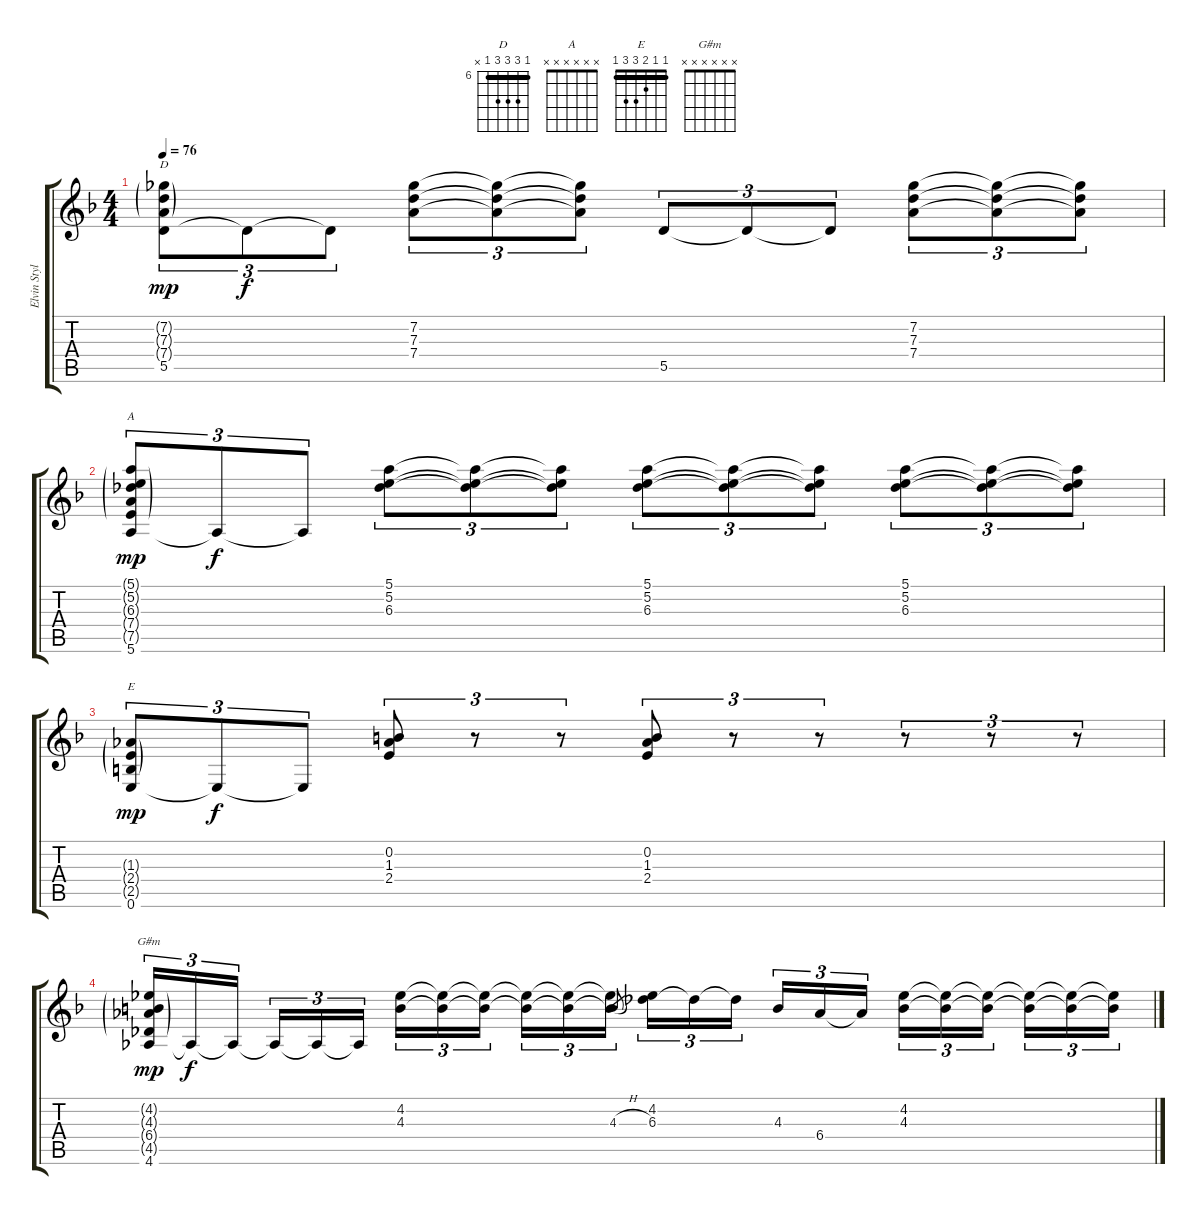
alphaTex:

\track ("Elvin Style" "Elvin Styl") {instrument electricguitarclean}
\staff {score tabs}
\tuning (E4 B3 G3 D3 A2 E2) {hide}
\chord ("D" 6 8 8 8 6 x) {firstfret 6 barre 6}
\chord ("A" x x x x x x)
\chord ("E" 1 1 2 3 3 1) {barre 1}
\chord ("G#m" x x x x x x)
\ts (4 4)
\tempo 76
\clef g2
\ks f
(7.2{g} 7.3{g} 7.4{g} 5.5).8{tu (3 2) ch "D" dy mp} 5.5{t}.8{tu (3 2) dy f} 5.5{t}.8{tu (3 2)} (7.2 7.3 7.4).8{tu (3 2)} (7.2{t} 7.3{t} 7.4{t}).8{tu (3 2)} (7.2{t} 7.3{t} 7.4{t}).8{tu (3 2)} 5.5.8{tu (3 2)} 5.5{t}.8{tu (3 2)} 5.5{t}.8{tu (3 2)} (7.2 7.3 7.4).8{tu (3 2)} (7.2{t} 7.3{t} 7.4{t}).8{tu (3 2)} (7.2{t} 7.3{t} 7.4{t}).8{tu (3 2)} |
(5.1{g} 5.2{g} 6.3{g} 7.4{g} 7.5{g} 5.6).8{tu (3 2) ch "A" dy mp} 5.6{t}.8{tu (3 2) dy f} 5.6{t}.8{tu (3 2)} (5.1 5.2 6.3).8{tu (3 2)} (5.1{t} 5.2{t} 6.3{t}).8{tu (3 2)} (5.1{t} 5.2{t} 6.3{t}).8{tu (3 2)} (5.1 5.2 6.3).8{tu (3 2)} (5.1{t} 5.2{t} 6.3{t}).8{tu (3 2)} (5.1{t} 5.2{t} 6.3{t}).8{tu (3 2)} (5.1 5.2 6.3).8{tu (3 2)} (5.1{t} 5.2{t} 6.3{t}).8{tu (3 2)} (5.1{t} 5.2{t} 6.3{t}).8{tu (3 2)} |
(1.3{g} 2.4{g} 2.5{g} 0.6).8{tu (3 2) ch "E" dy mp} 0.6{t}.8{tu (3 2) dy f} 0.6{t}.8{tu (3 2)} (0.2 1.3 2.4).8{tu (3 2)} r.8{tu (3 2)} r.8{tu (3 2)} (0.2 1.3 2.4).8{tu (3 2)} r.8{tu (3 2)} r.8{tu (3 2)} r.8{tu (3 2)} r.8{tu (3 2)} r.8{tu (3 2)} |
(4.2{g} 4.3{g} 6.4{g} 4.5{g} 4.6).16{tu (3 2) ch "G#m" dy mp} 4.6{t}.16{tu (3 2) dy f} 4.6{t}.16{tu (3 2) beam splitsecondary} 4.6{t}.16{tu (3 2)} 4.6{t}.16{tu (3 2)} 4.6{t}.16{tu (3 2)} (4.2 4.3).16{tu (3 2)} (4.2{t} 4.3{t}).16{tu (3 2)} (4.2{t} 4.3{t}).16{tu (3 2) beam splitsecondary} (4.2{t} 4.3{t}).16{tu (3 2)} (4.2{t} 4.3{t}).16{tu (3 2)} (4.2{t} 4.3{t}).16{tu (3 2)} 4.3{h}.8{gr} (4.2 6.3).16{tu (3 2)} 6.3{t}.16{tu (3 2)} 6.3{t}.16{tu (3 2) beam splitsecondary} 4.3.16{tu (3 2)} 6.4.16{tu (3 2)} 6.4{t}.16{tu (3 2)} (4.2 4.3).16{tu (3 2)} (4.2{t} 4.3{t}).16{tu (3 2)} (4.2{t} 4.3{t}).16{tu (3 2) beam splitsecondary} (4.2{t} 4.3{t}).16{tu (3 2)} (4.2{t} 4.3{t}).16{tu (3 2)} (4.2{t} 4.3{t}).16{tu (3 2)}
